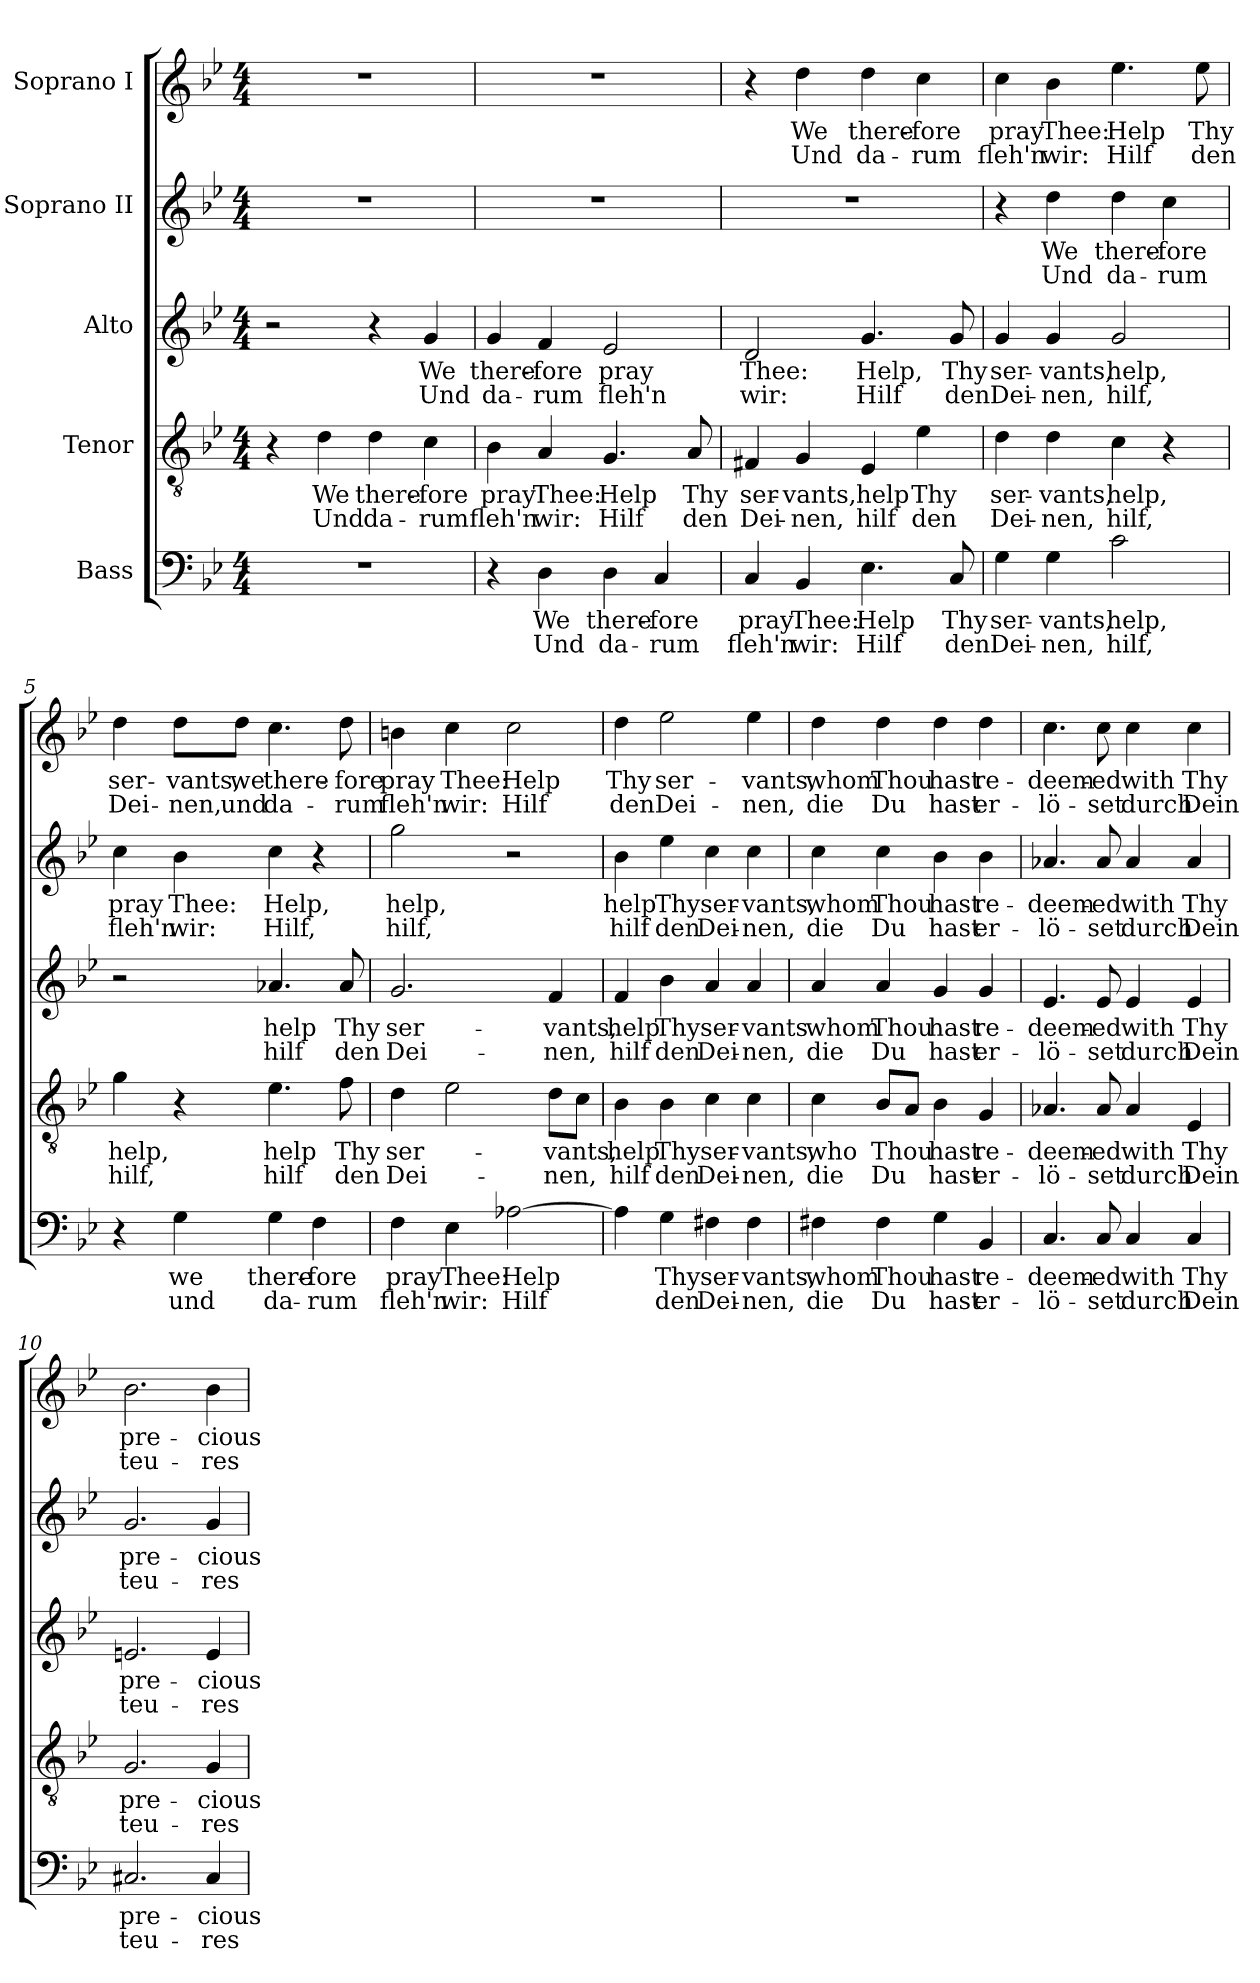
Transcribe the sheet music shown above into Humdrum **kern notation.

**kern	**text	**text	**kern	**text	**text	**kern	**text	**text	**kern	**text	**text	**kern	**text	**text
*part5	*part5	*part5	*part4	*part4	*part4	*part3	*part3	*part3	*part2	*part2	*part2	*part1	*part1	*part1
*staff5	*staff5	*staff5	*staff4	*staff4	*staff4	*staff3	*staff3	*staff3	*staff2	*staff2	*staff2	*staff1	*staff1	*staff1
*I"Bass	*	*	*I"Tenor	*	*	*I"Alto	*	*	*I"Soprano II	*	*	*I"Soprano I	*	*
*clefF4	*	*	*clefGv2	*	*	*clefG2	*	*	*clefG2	*	*	*clefG2	*	*
*k[b-e-]	*	*	*k[b-e-]	*	*	*k[b-e-]	*	*	*k[b-e-]	*	*	*k[b-e-]	*	*
*B-:	*	*	*B-:	*	*	*B-:	*	*	*B-:	*	*	*B-:	*	*
*M4/4	*	*	*M4/4	*	*	*M4/4	*	*	*M4/4	*	*	*M4/4	*	*
*MM100	*	*	*MM100	*	*	*MM100	*	*	*MM100	*	*	*MM100	*	*
=1	=1	=1	=1	=1	=1	=1	=1	=1	=1	=1	=1	=1	=1	=1
1r	.	.	4r	.	.	2r	.	.	1r	.	.	1r	.	.
!	!	!	!	!LO:LY:b	!LO:LY:b	!	!	!	!	!	!	!	!	!
.	.	.	4d\	We	Und	.	.	.	.	.	.	.	.	.
!	!	!	!	!LO:LY:b	!LO:LY:b	!	!	!	!	!	!	!	!	!
.	.	.	4d\	there-	da-	4r	.	.	.	.	.	.	.	.
!	!	!	!	!LO:LY:b	!LO:LY:b	!	!LO:LY:b	!LO:LY:b	!	!	!	!	!	!
.	.	.	4c\	-fore	-rum	4g/	We	Und	.	.	.	.	.	.
=2	=2	=2	=2	=2	=2	=2	=2	=2	=2	=2	=2	=2	=2	=2
!	!	!	!	!LO:LY:b	!LO:LY:b	!	!LO:LY:b	!LO:LY:b	!	!	!	!	!	!
4r	.	.	4B-\	pray	fleh'n	4g/	there-	da-	1r	.	.	1r	.	.
!	!LO:LY:b	!LO:LY:b	!	!LO:LY:b	!LO:LY:b	!	!LO:LY:b	!LO:LY:b	!	!	!	!	!	!
4D\	We	Und	4A/	Thee:	wir:	4f/	-fore	-rum	.	.	.	.	.	.
!	!LO:LY:b	!LO:LY:b	!	!LO:LY:b	!LO:LY:b	!	!LO:LY:b	!LO:LY:b	!	!	!	!	!	!
4D\	there-	da-	4.G/	Help	Hilf	2e-/	pray	fleh'n	.	.	.	.	.	.
!	!LO:LY:b	!LO:LY:b	!	!	!	!	!	!	!	!	!	!	!	!
4C/	-fore	-rum	.	.	.	.	.	.	.	.	.	.	.	.
!	!	!	!	!LO:LY:b	!LO:LY:b	!	!	!	!	!	!	!	!	!
.	.	.	8A/	Thy	den	.	.	.	.	.	.	.	.	.
=3	=3	=3	=3	=3	=3	=3	=3	=3	=3	=3	=3	=3	=3	=3
!	!LO:LY:b	!LO:LY:b	!	!LO:LY:b	!LO:LY:b	!	!LO:LY:b	!LO:LY:b	!	!	!	!	!	!
4C/	pray	fleh'n	4F#X/	ser-	Dei-	2d/	Thee:	wir:	1r	.	.	4r	.	.
!	!LO:LY:b	!LO:LY:b	!	!LO:LY:b	!LO:LY:b	!	!	!	!	!	!	!	!LO:LY:b	!LO:LY:b
4BB-/	Thee:	wir:	4G/	-vants,	-nen,	.	.	.	.	.	.	4dd\	We	Und
!	!LO:LY:b	!LO:LY:b	!	!LO:LY:b	!LO:LY:b	!	!LO:LY:b	!LO:LY:b	!	!	!	!	!LO:LY:b	!LO:LY:b
4.E-\	Help	Hilf	4E-/	help	hilf	4.g/	Help,	Hilf	.	.	.	4dd\	there-	da-
!	!	!	!	!LO:LY:b	!LO:LY:b	!	!	!	!	!	!	!	!LO:LY:b	!LO:LY:b
.	.	.	4e-\	Thy	den	.	.	.	.	.	.	4cc\	-fore	-rum
!	!LO:LY:b	!LO:LY:b	!	!	!	!	!LO:LY:b	!LO:LY:b	!	!	!	!	!	!
8C/	Thy	den	.	.	.	8g/	Thy	den	.	.	.	.	.	.
!!LO:PB:g=z
=4	=4	=4	=4	=4	=4	=4	=4	=4	=4	=4	=4	=4	=4	=4
!	!LO:LY:b	!LO:LY:b	!	!LO:LY:b	!LO:LY:b	!	!LO:LY:b	!LO:LY:b	!	!	!	!	!LO:LY:b	!LO:LY:b
4G\	ser-	Dei-	4d\	ser-	Dei-	4g/	ser-	Dei-	4r	.	.	4cc\	pray	fleh'n
!	!LO:LY:b	!LO:LY:b	!	!LO:LY:b	!LO:LY:b	!	!LO:LY:b	!LO:LY:b	!	!LO:LY:b	!LO:LY:b	!	!LO:LY:b	!LO:LY:b
4G\	-vants,	-nen,	4d\	-vants,	-nen,	4g/	-vants,	-nen,	4dd\	We	Und	4b-\	Thee:	wir:
!	!LO:LY:b	!LO:LY:b	!	!LO:LY:b	!LO:LY:b	!	!LO:LY:b	!LO:LY:b	!	!LO:LY:b	!LO:LY:b	!	!LO:LY:b	!LO:LY:b
2c\	help,	hilf,	4c\	help,	hilf,	2g/	help,	hilf,	4dd\	there-	da-	4.ee-\	Help	Hilf
!	!	!	!	!	!	!	!	!	!	!LO:LY:b	!LO:LY:b	!	!	!
.	.	.	4r	.	.	.	.	.	4cc\	-fore	-rum	.	.	.
!	!	!	!	!	!	!	!	!	!	!	!	!	!LO:LY:b	!LO:LY:b
.	.	.	.	.	.	.	.	.	.	.	.	8ee-\	Thy	den
=5	=5	=5	=5	=5	=5	=5	=5	=5	=5	=5	=5	=5	=5	=5
!	!	!	!	!LO:LY:b	!LO:LY:b	!	!	!	!	!LO:LY:b	!LO:LY:b	!	!LO:LY:b	!LO:LY:b
4r	.	.	4g\	help,	hilf,	2r	.	.	4cc\	pray	fleh'n	4dd\	ser-	Dei-
!	!LO:LY:b	!LO:LY:b	!	!	!	!	!	!	!	!LO:LY:b	!LO:LY:b	!	!LO:LY:b	!LO:LY:b
4G\	we	und	4r	.	.	.	.	.	4b-\	Thee:	wir:	8dd\L	-vants,	-nen,
!	!	!	!	!	!	!	!	!	!	!	!	!	!LO:LY:b	!LO:LY:b
.	.	.	.	.	.	.	.	.	.	.	.	8dd\J	we	und
!	!LO:LY:b	!LO:LY:b	!	!LO:LY:b	!LO:LY:b	!	!LO:LY:b	!LO:LY:b	!	!LO:LY:b	!LO:LY:b	!	!LO:LY:b	!LO:LY:b
4G\	there-	da-	4.e-\	help	hilf	4.a-X/	help	hilf	4cc\	Help,	Hilf,	4.cc\	there-	da-
!	!LO:LY:b	!LO:LY:b	!	!	!	!	!	!	!	!	!	!	!	!
4F\	-fore	-rum	.	.	.	.	.	.	4r	.	.	.	.	.
!	!	!	!	!LO:LY:b	!LO:LY:b	!	!LO:LY:b	!LO:LY:b	!	!	!	!	!LO:LY:b	!LO:LY:b
.	.	.	8f\	Thy	den	8a-/	Thy	den	.	.	.	8dd\	-fore	-rum
=6	=6	=6	=6	=6	=6	=6	=6	=6	=6	=6	=6	=6	=6	=6
!	!LO:LY:b	!LO:LY:b	!	!LO:LY:b	!LO:LY:b	!	!LO:LY:b	!LO:LY:b	!	!LO:LY:b	!LO:LY:b	!	!LO:LY:b	!LO:LY:b
4F\	pray	fleh'n	4d\	ser-	Dei-	2.g/	ser-	Dei-	2gg\	help,	hilf,	4bn\	pray	fleh'n
!	!LO:LY:b	!LO:LY:b	!	!	!	!	!	!	!	!	!	!	!LO:LY:b	!LO:LY:b
4E-\	Thee:	wir:	2e-\	.	.	.	.	.	.	.	.	4cc\	Thee:	wir:
!	!LO:LY:b	!LO:LY:b	!	!	!	!	!	!	!	!	!	!	!LO:LY:b	!LO:LY:b
[2A-X\	Help	Hilf	.	.	.	.	.	.	2r	.	.	2cc\	Help	Hilf
!	!	!	!	!LO:LY:b	!LO:LY:b	!	!LO:LY:b	!LO:LY:b	!	!	!	!	!	!
.	.	.	8d\L	-vants,	-nen,	4f/	-vants,	-nen,	.	.	.	.	.	.
.	.	.	8c\J	.	.	.	.	.	.	.	.	.	.	.
!!LO:LB:g=z
=7	=7	=7	=7	=7	=7	=7	=7	=7	=7	=7	=7	=7	=7	=7
!	!	!	!	!LO:LY:b	!LO:LY:b	!	!LO:LY:b	!LO:LY:b	!	!LO:LY:b	!LO:LY:b	!	!LO:LY:b	!LO:LY:b
4A-\]	.	.	4B-\	help	hilf	4f/	help	hilf	4b-\	help	hilf	4dd\	Thy	den
!	!LO:LY:b	!LO:LY:b	!	!LO:LY:b	!LO:LY:b	!	!LO:LY:b	!LO:LY:b	!	!LO:LY:b	!LO:LY:b	!	!LO:LY:b	!LO:LY:b
4G\	Thy	den	4B-\	Thy	den	4b-\	Thy	den	4ee-\	Thy	den	2ee-\	ser-	Dei-
!	!LO:LY:b	!LO:LY:b	!	!LO:LY:b	!LO:LY:b	!	!LO:LY:b	!LO:LY:b	!	!LO:LY:b	!LO:LY:b	!	!	!
4F#X\	ser-	Dei-	4c\	ser-	Dei-	4a/	ser-	Dei-	4cc\	ser-	Dei-	.	.	.
!	!LO:LY:b	!LO:LY:b	!	!LO:LY:b	!LO:LY:b	!	!LO:LY:b	!LO:LY:b	!	!LO:LY:b	!LO:LY:b	!	!LO:LY:b	!LO:LY:b
4F#\	-vants,	-nen,	4c\	-vants,	-nen,	4a/	-vants	-nen,	4cc\	-vants,	-nen,	4ee-\	-vants,	-nen,
!!LO:PB:g=z
=8	=8	=8	=8	=8	=8	=8	=8	=8	=8	=8	=8	=8	=8	=8
!	!LO:LY:b	!LO:LY:b	!	!LO:LY:b	!LO:LY:b	!	!LO:LY:b	!LO:LY:b	!	!LO:LY:b	!LO:LY:b	!	!LO:LY:b	!LO:LY:b
4F#X\	whom	die	4c\	who	die	4a/	whom	die	4cc\	whom	die	4dd\	whom	die
!	!LO:LY:b	!LO:LY:b	!	!LO:LY:b	!LO:LY:b	!	!LO:LY:b	!LO:LY:b	!	!LO:LY:b	!LO:LY:b	!	!LO:LY:b	!LO:LY:b
4F#\	Thou	Du	8B-/L	Thou	Du	4a/	Thou	Du	4cc\	Thou	Du	4dd\	Thou	Du
.	.	.	8A/J	.	.	.	.	.	.	.	.	.	.	.
!	!LO:LY:b	!LO:LY:b	!	!LO:LY:b	!LO:LY:b	!	!LO:LY:b	!LO:LY:b	!	!LO:LY:b	!LO:LY:b	!	!LO:LY:b	!LO:LY:b
4G\	hast	hast	4B-\	hast	hast	4g/	hast	hast	4b-\	hast	hast	4dd\	hast	hast
!	!LO:LY:b	!LO:LY:b	!	!LO:LY:b	!LO:LY:b	!	!LO:LY:b	!LO:LY:b	!	!LO:LY:b	!LO:LY:b	!	!LO:LY:b	!LO:LY:b
4BB-/	re-	er-	4G/	re-	er-	4g/	re-	er-	4b-\	re-	er-	4dd\	re-	er-
=9	=9	=9	=9	=9	=9	=9	=9	=9	=9	=9	=9	=9	=9	=9
!	!LO:LY:b	!LO:LY:b	!	!LO:LY:b	!LO:LY:b	!	!LO:LY:b	!LO:LY:b	!	!LO:LY:b	!LO:LY:b	!	!LO:LY:b	!LO:LY:b
4.C/	-deem-	-lö-	4.A-X/	-deem-	-lö-	4.e-/	-deem-	-lö-	4.a-X/	-deem-	-lö-	4.cc\	-deem-	-lö-
!	!LO:LY:b	!LO:LY:b	!	!LO:LY:b	!LO:LY:b	!	!LO:LY:b	!LO:LY:b	!	!LO:LY:b	!LO:LY:b	!	!LO:LY:b	!LO:LY:b
8C/	-ed	-set	8A-/	-ed	-set	8e-/	-ed	-set	8a-/	-ed	-set	8cc\	-ed	-set
!	!LO:LY:b	!LO:LY:b	!	!LO:LY:b	!LO:LY:b	!	!LO:LY:b	!LO:LY:b	!	!LO:LY:b	!LO:LY:b	!	!LO:LY:b	!LO:LY:b
4C/	with	durch	4A-/	with	durch	4e-/	with	durch	4a-/	with	durch	4cc\	with	durch
!	!LO:LY:b	!LO:LY:b	!	!LO:LY:b	!LO:LY:b	!	!LO:LY:b	!LO:LY:b	!	!LO:LY:b	!LO:LY:b	!	!LO:LY:b	!LO:LY:b
4C/	Thy	Dein	4E-/	Thy	Dein	4e-/	Thy	Dein	4a-/	Thy	Dein	4cc\	Thy	Dein
=10	=10	=10	=10	=10	=10	=10	=10	=10	=10	=10	=10	=10	=10	=10
!	!LO:LY:b	!LO:LY:b	!	!LO:LY:b	!LO:LY:b	!	!LO:LY:b	!LO:LY:b	!	!LO:LY:b	!LO:LY:b	!	!LO:LY:b	!LO:LY:b
2.C#X/	pre-	teu-	2.G/	pre-	teu-	2.en/	pre-	teu-	2.g/	pre-	teu-	2.b-\	pre-	teu-
!	!LO:LY:b	!LO:LY:b	!	!LO:LY:b	!LO:LY:b	!	!LO:LY:b	!LO:LY:b	!	!LO:LY:b	!LO:LY:b	!	!LO:LY:b	!LO:LY:b
4C#/	-cious	-res	4G/	-cious-	-res	4e/	-cious	-res	4g/	-cious	-res	4b-\	-cious	-res
=	=	=	=	=	=	=	=	=	=	=	=	=	=	=
*-	*-	*-	*-	*-	*-	*-	*-	*-	*-	*-	*-	*-	*-	*-
